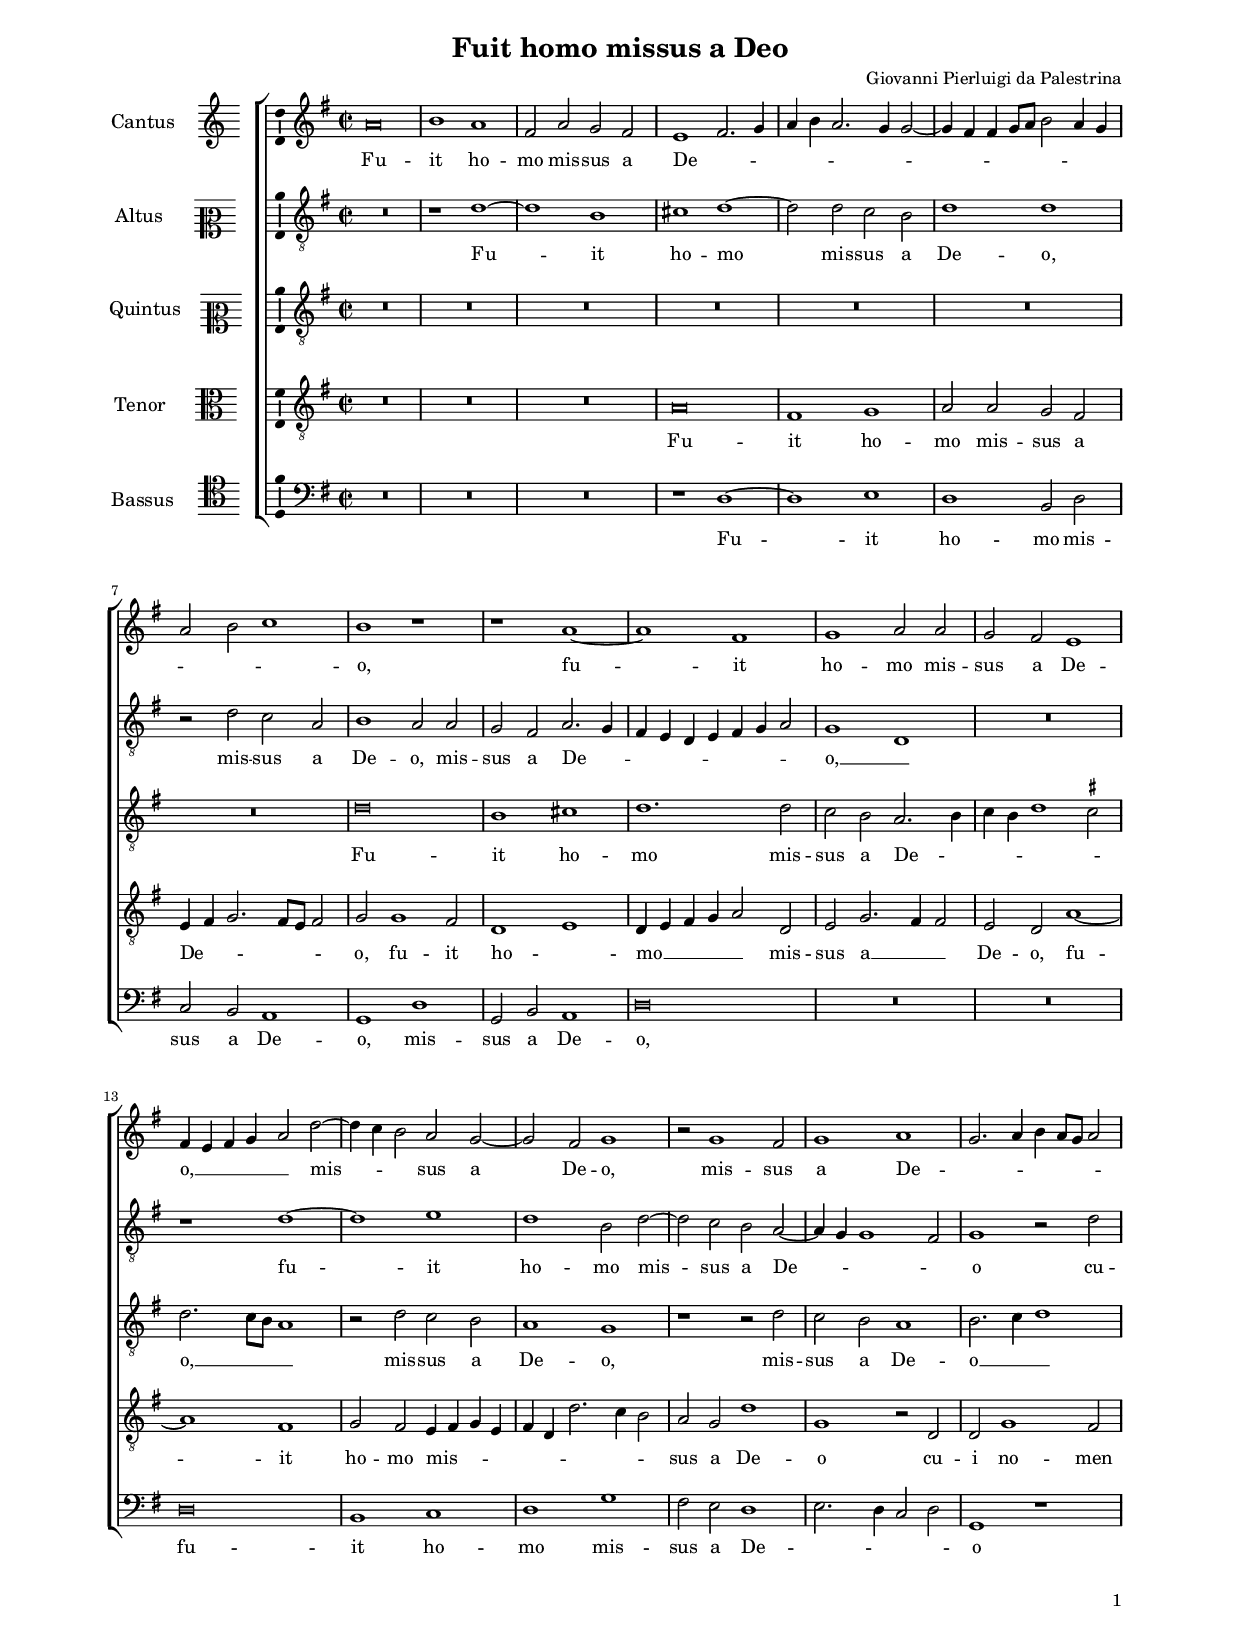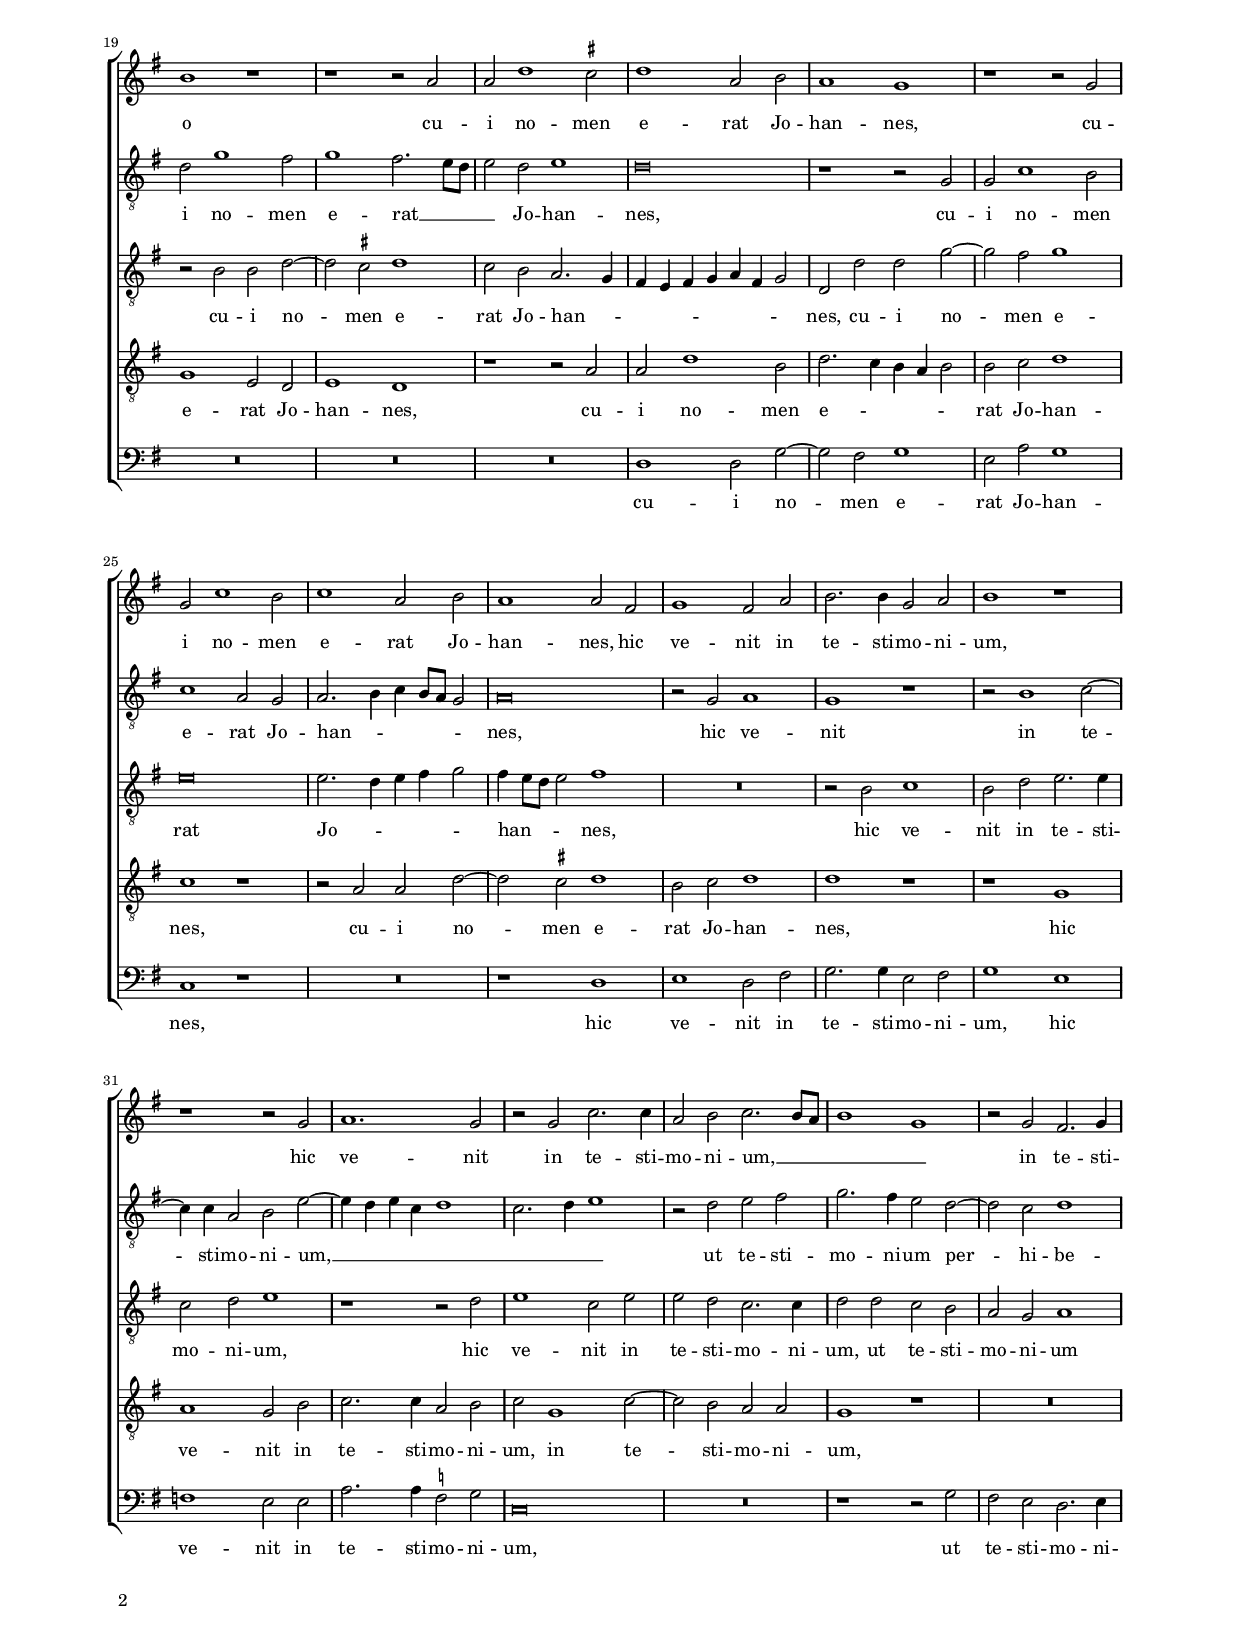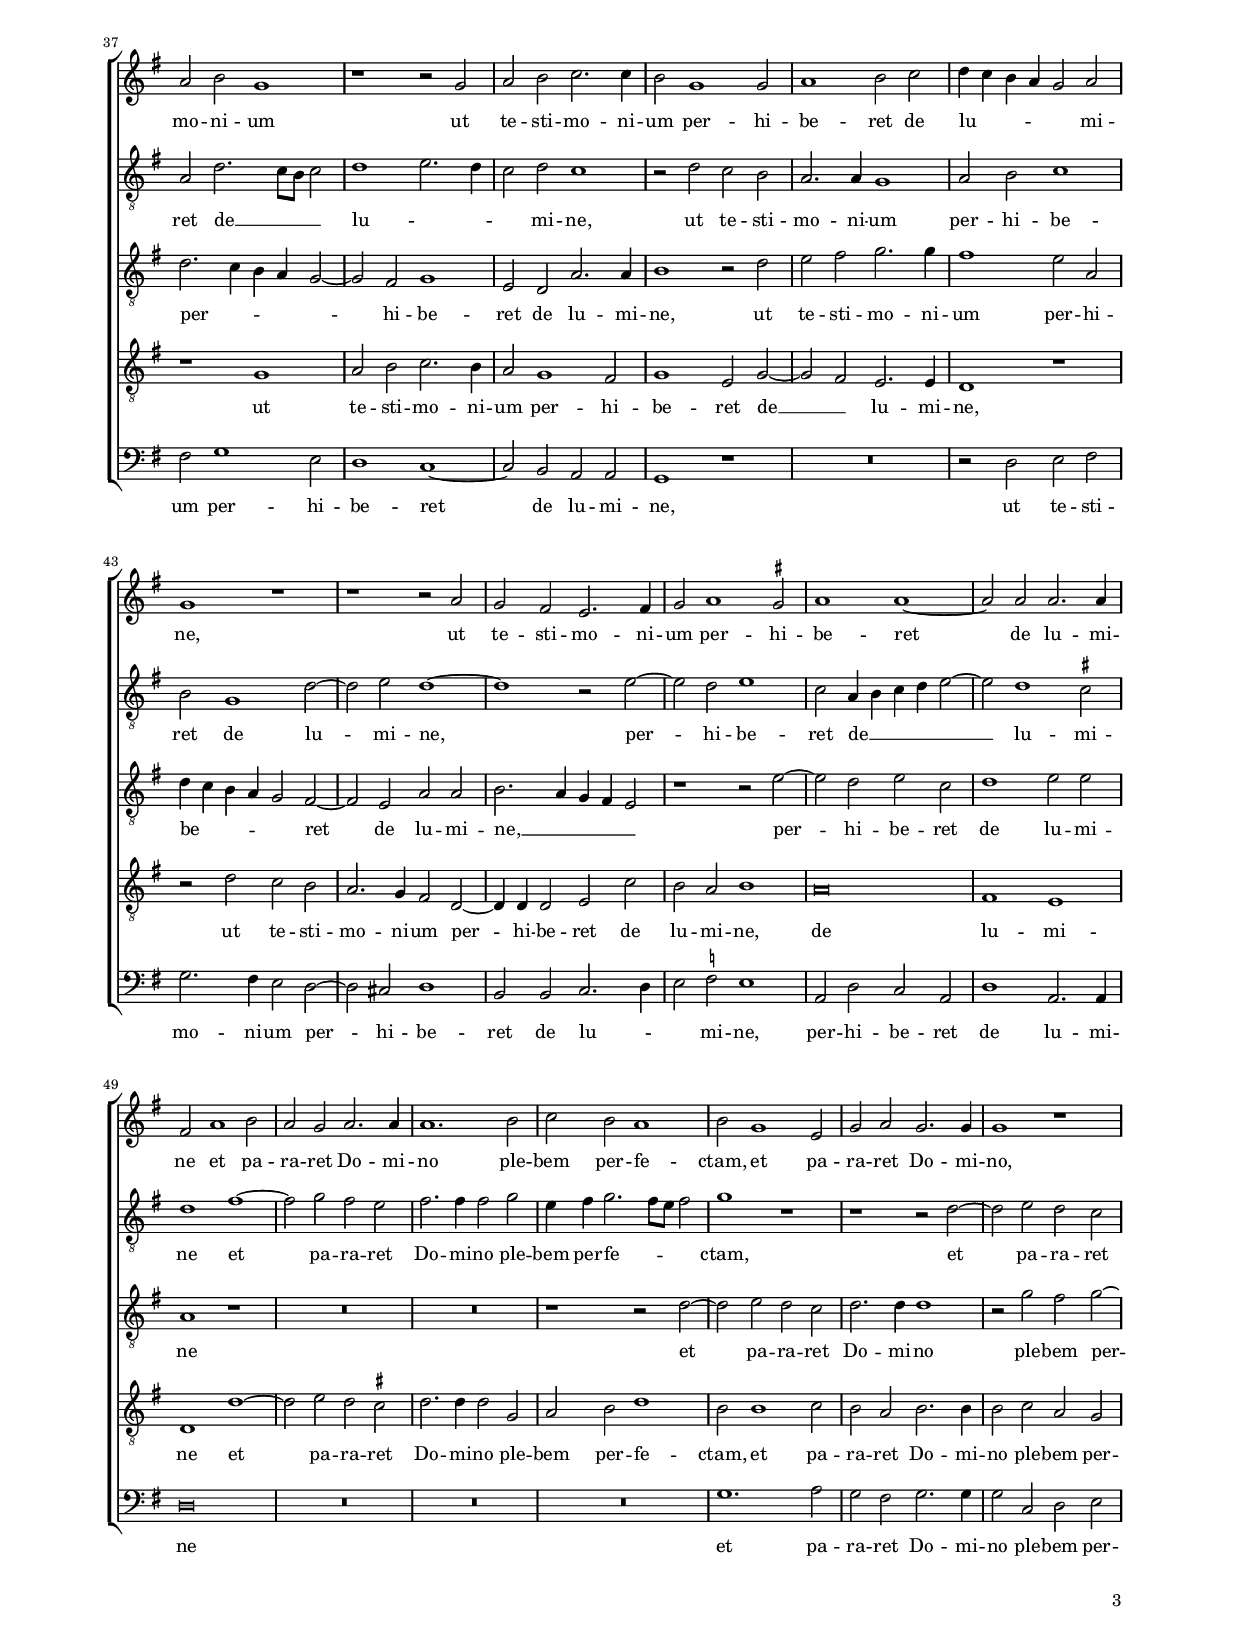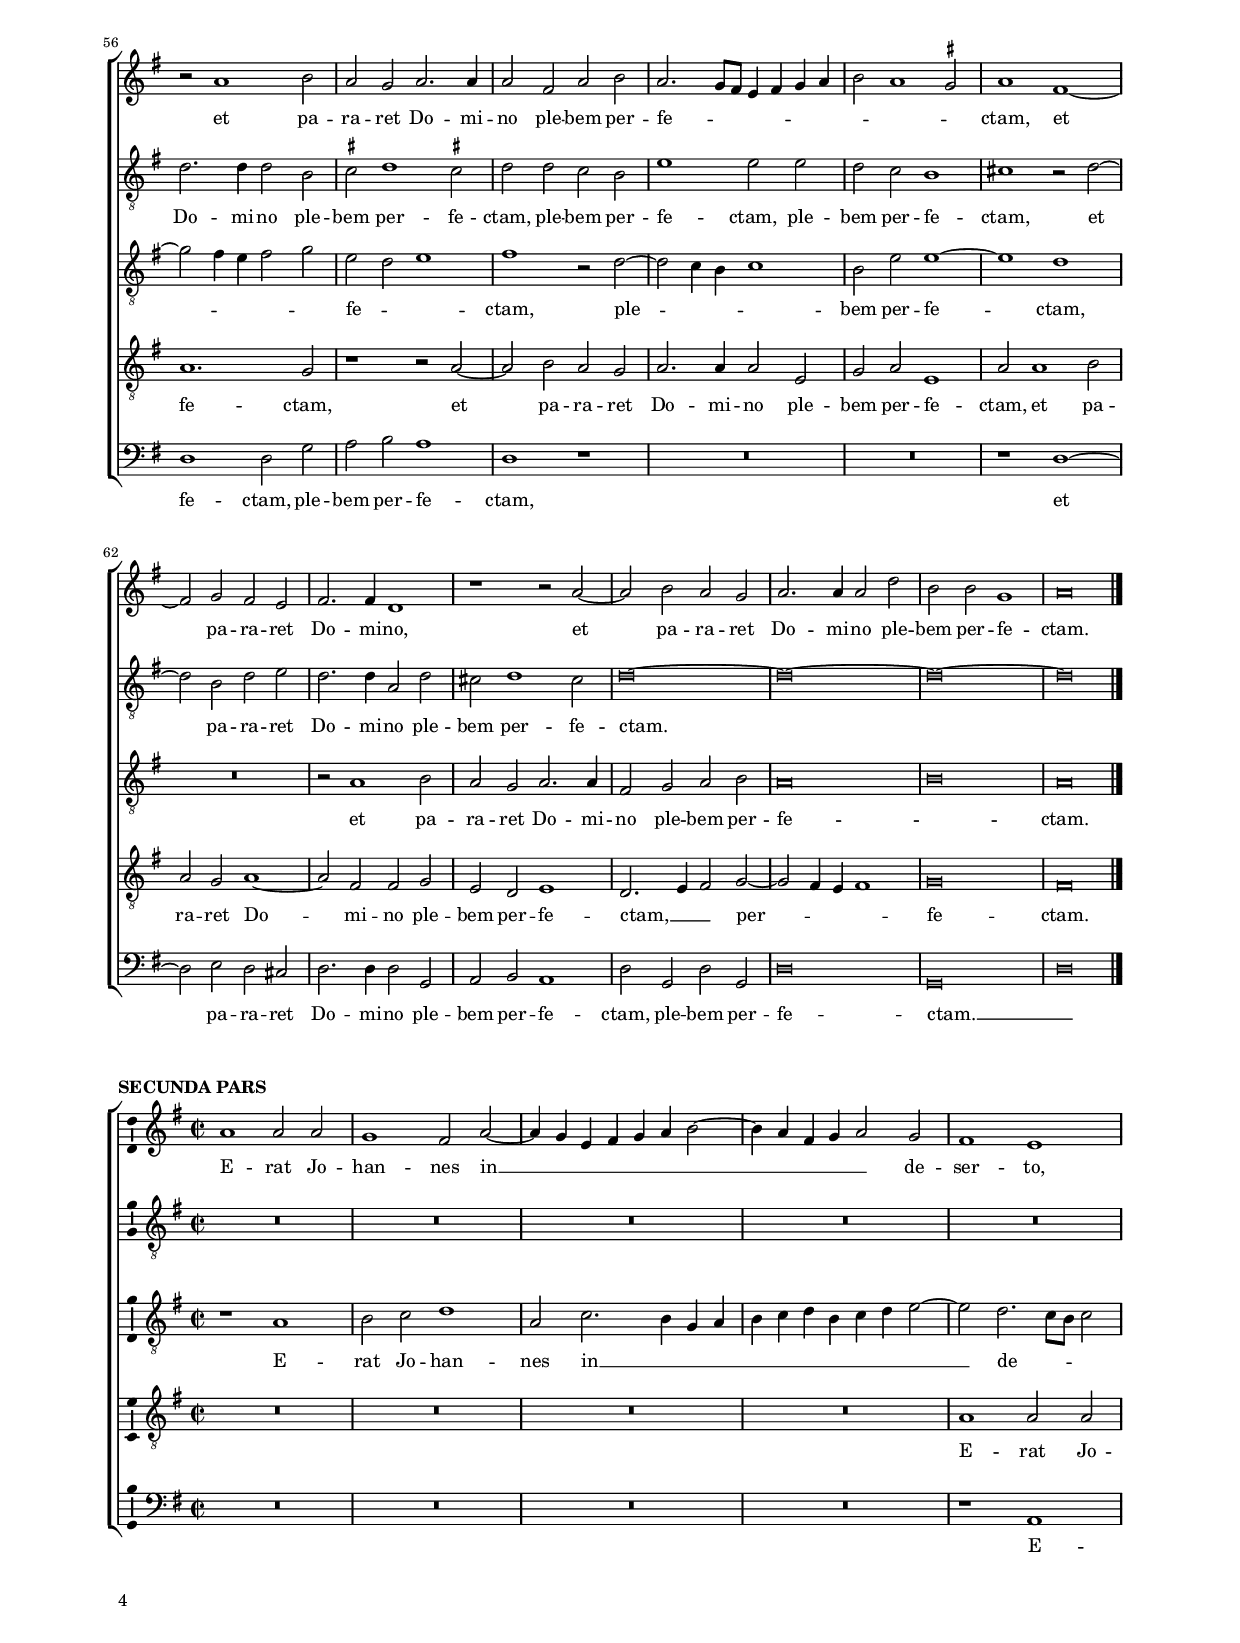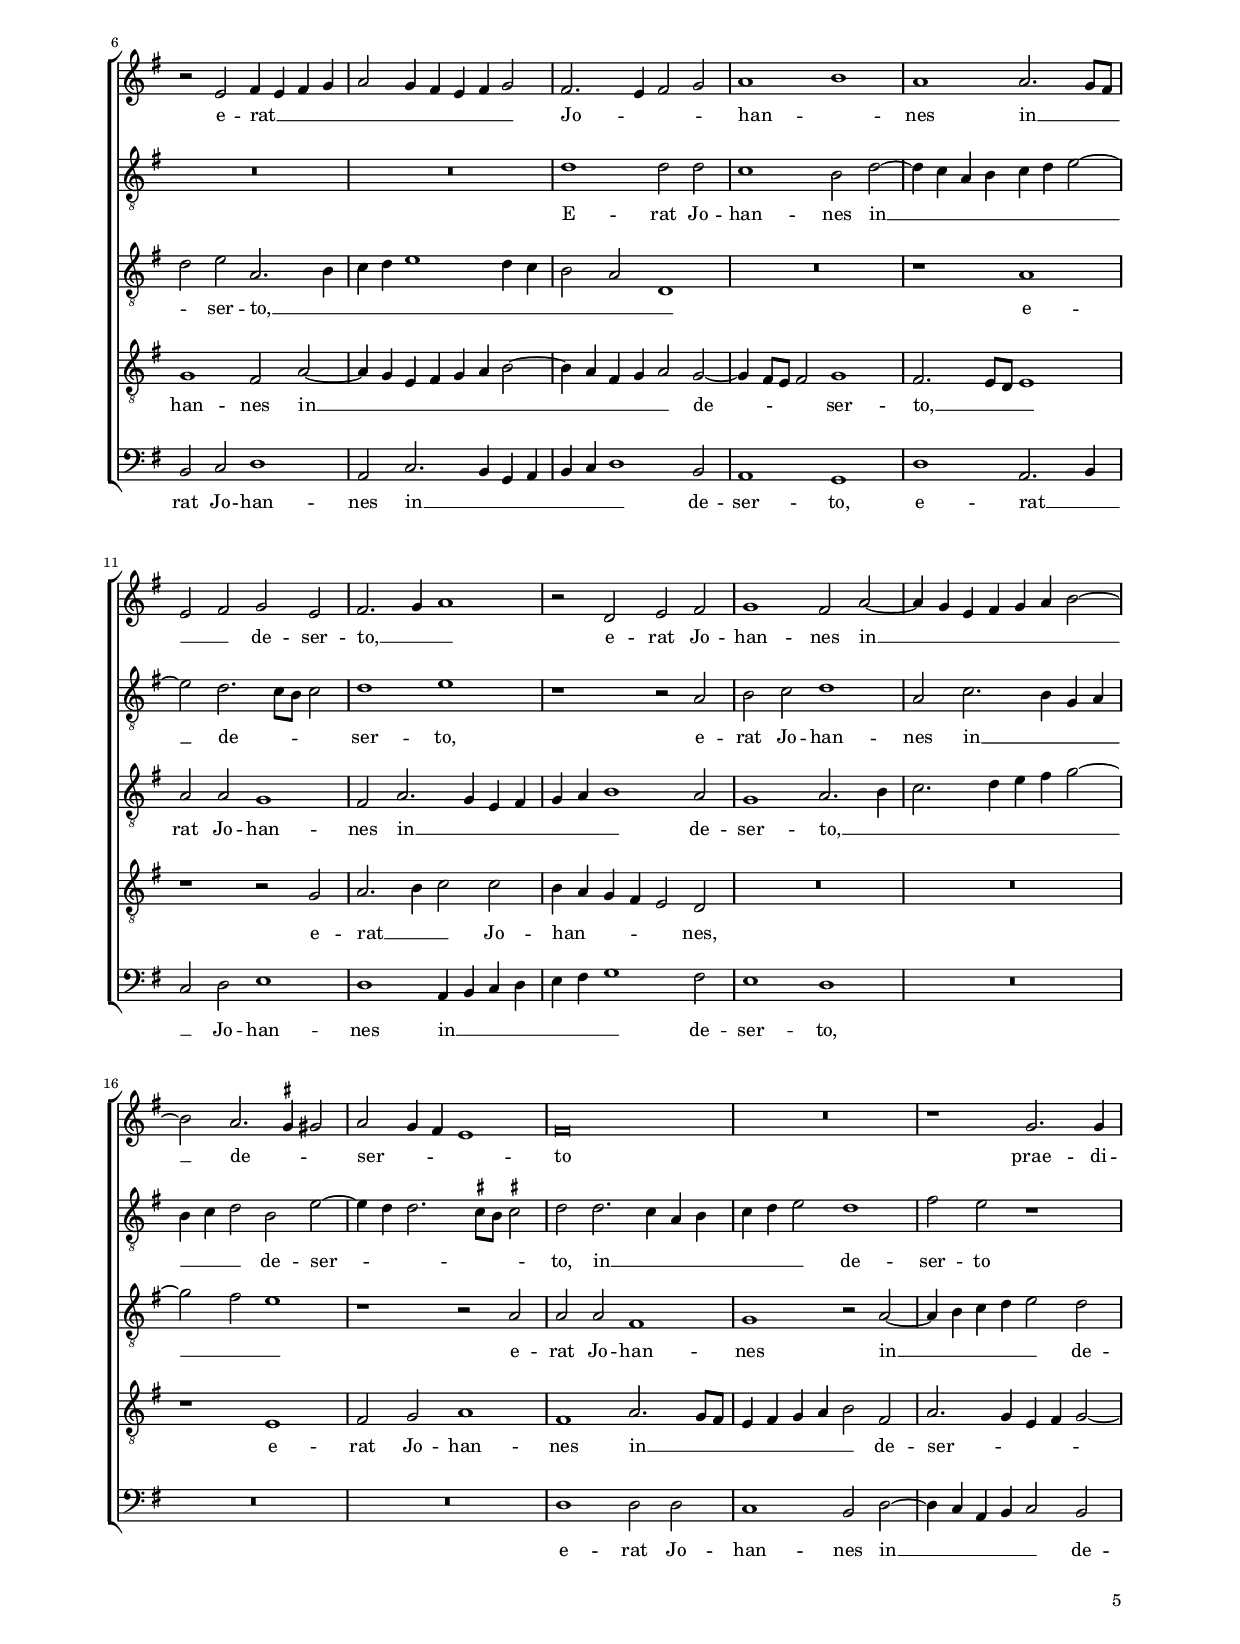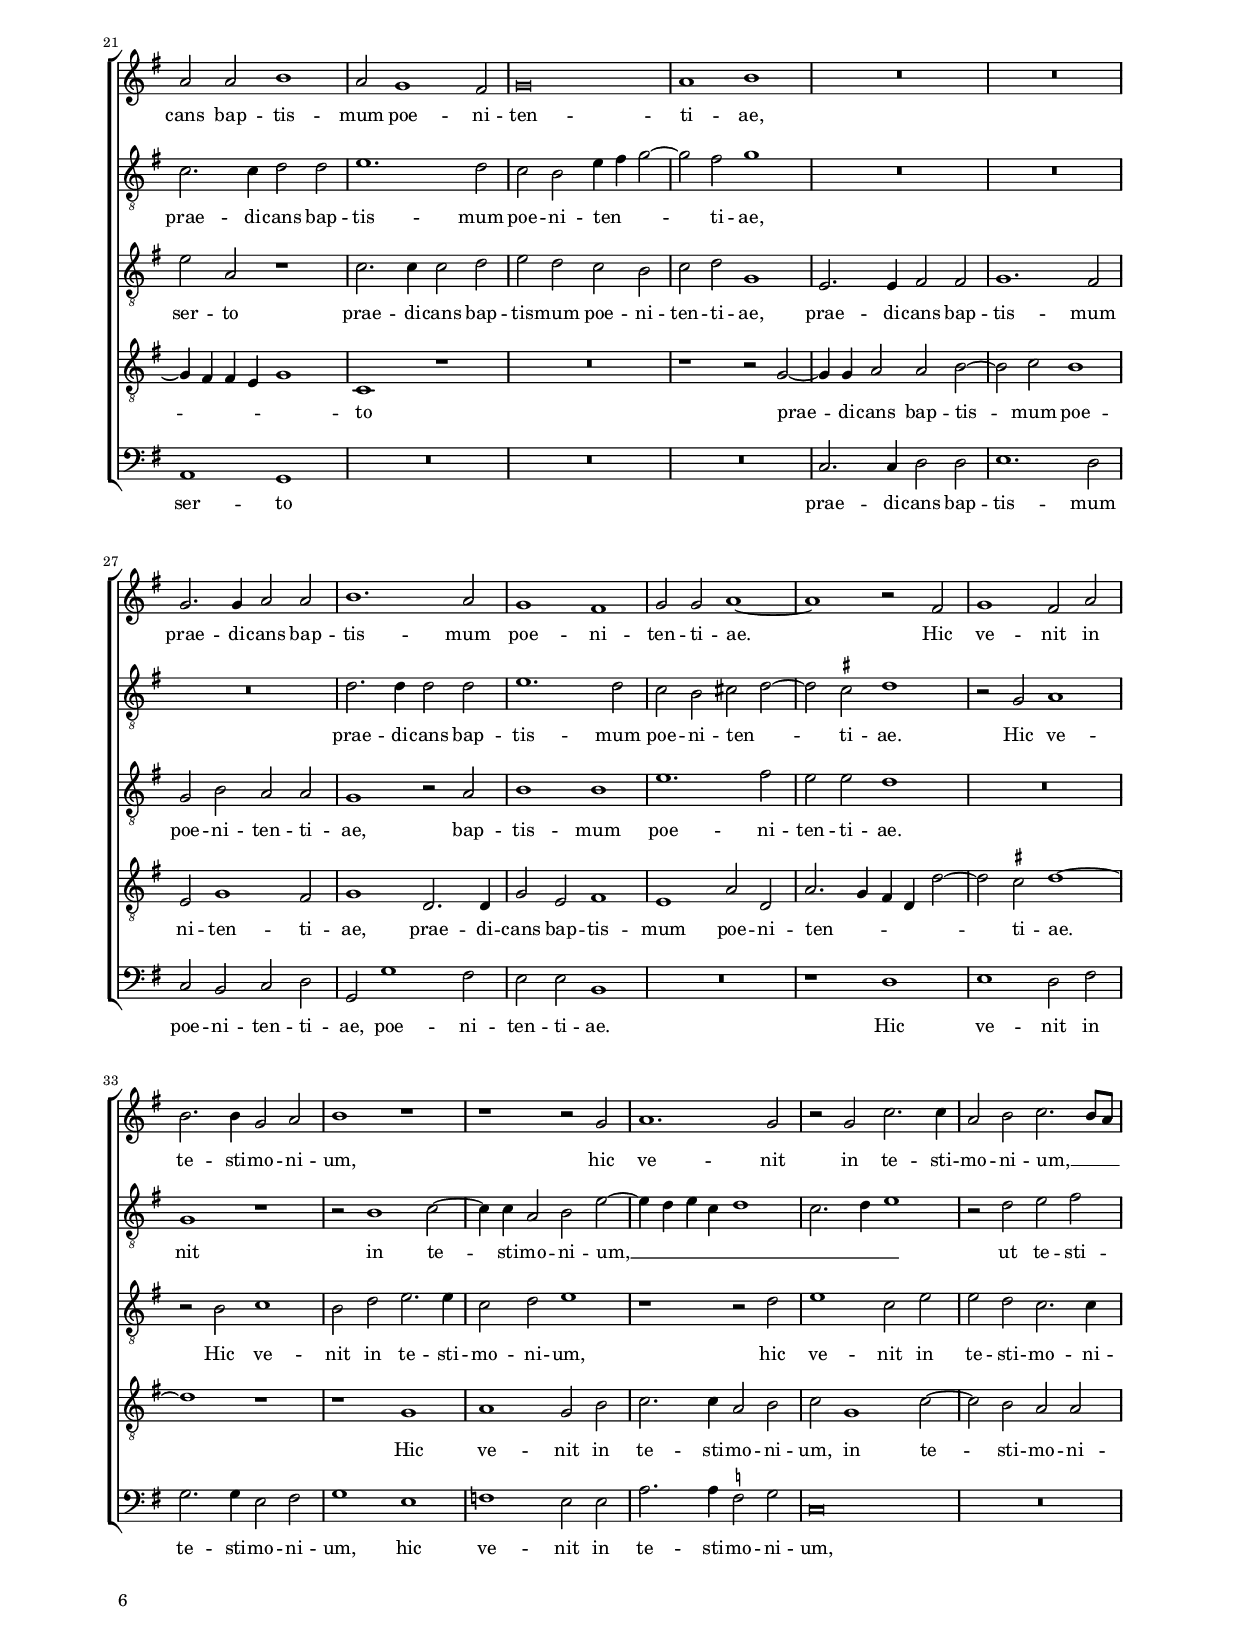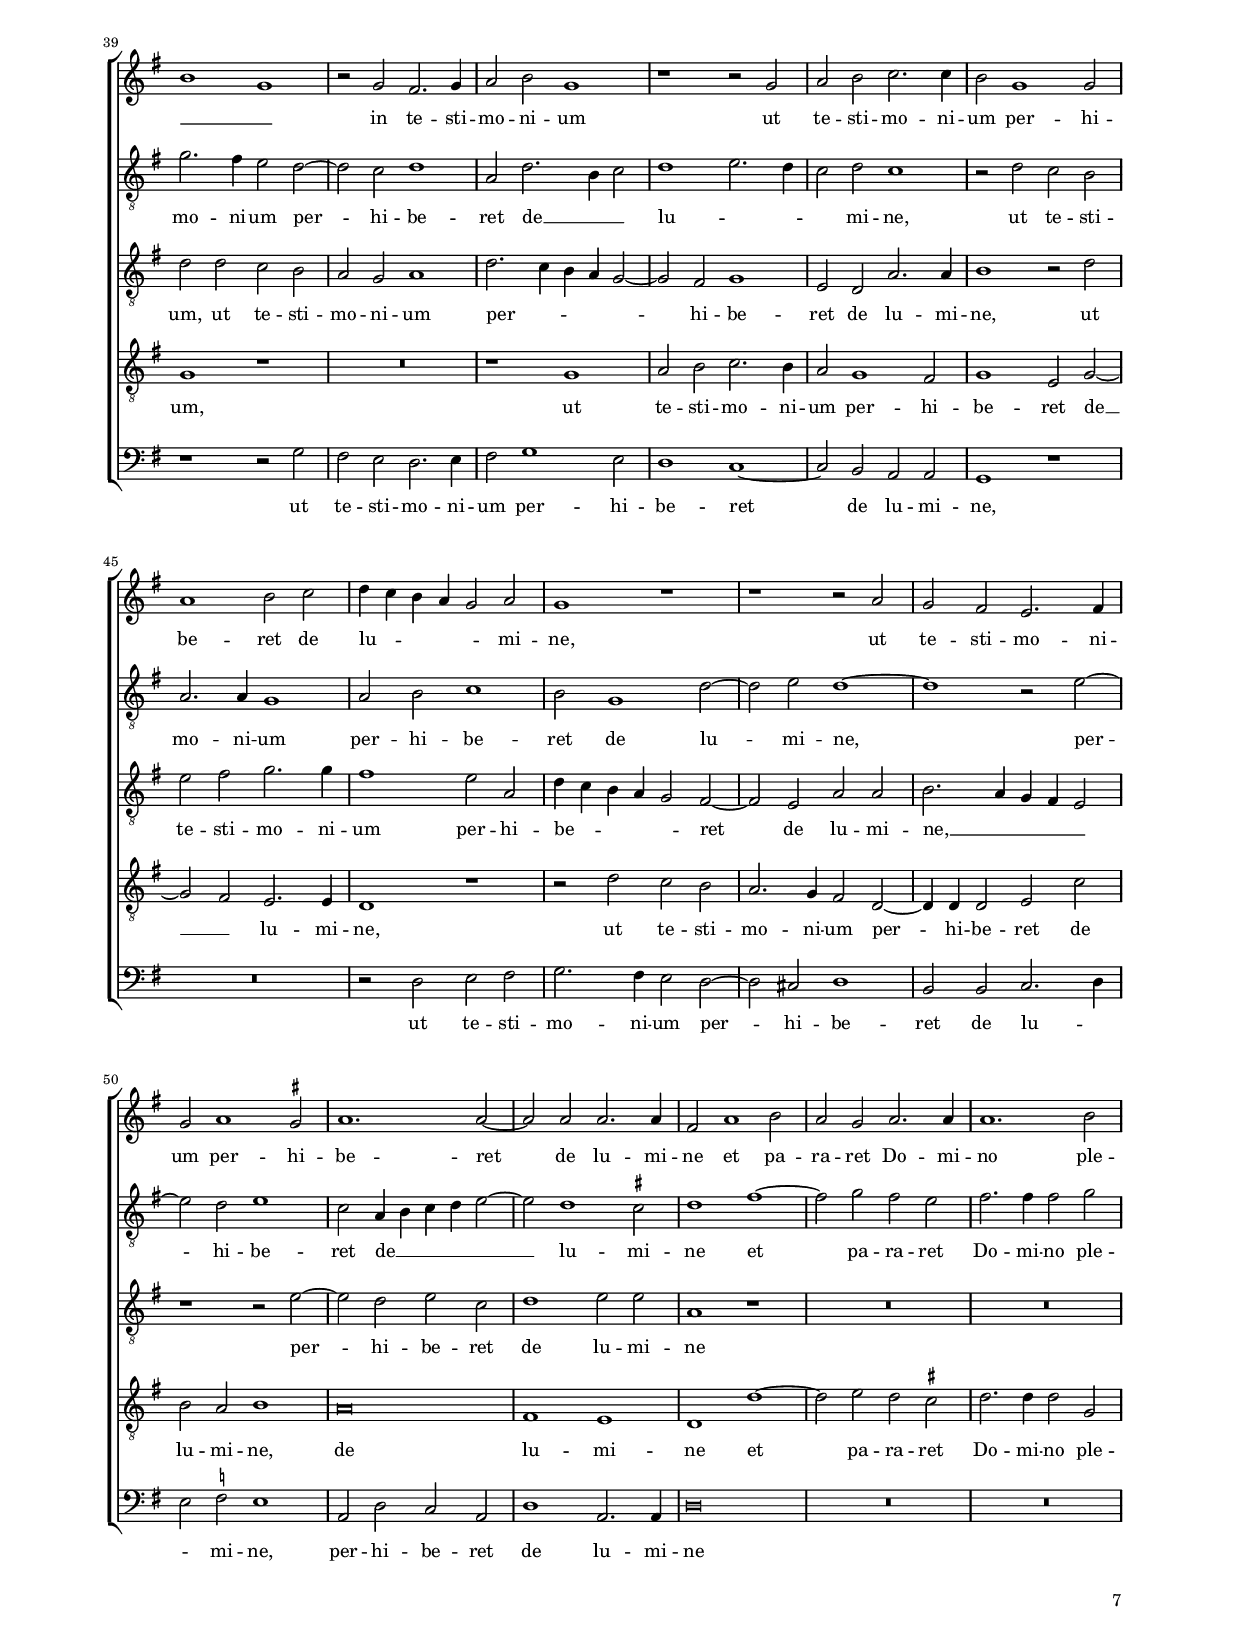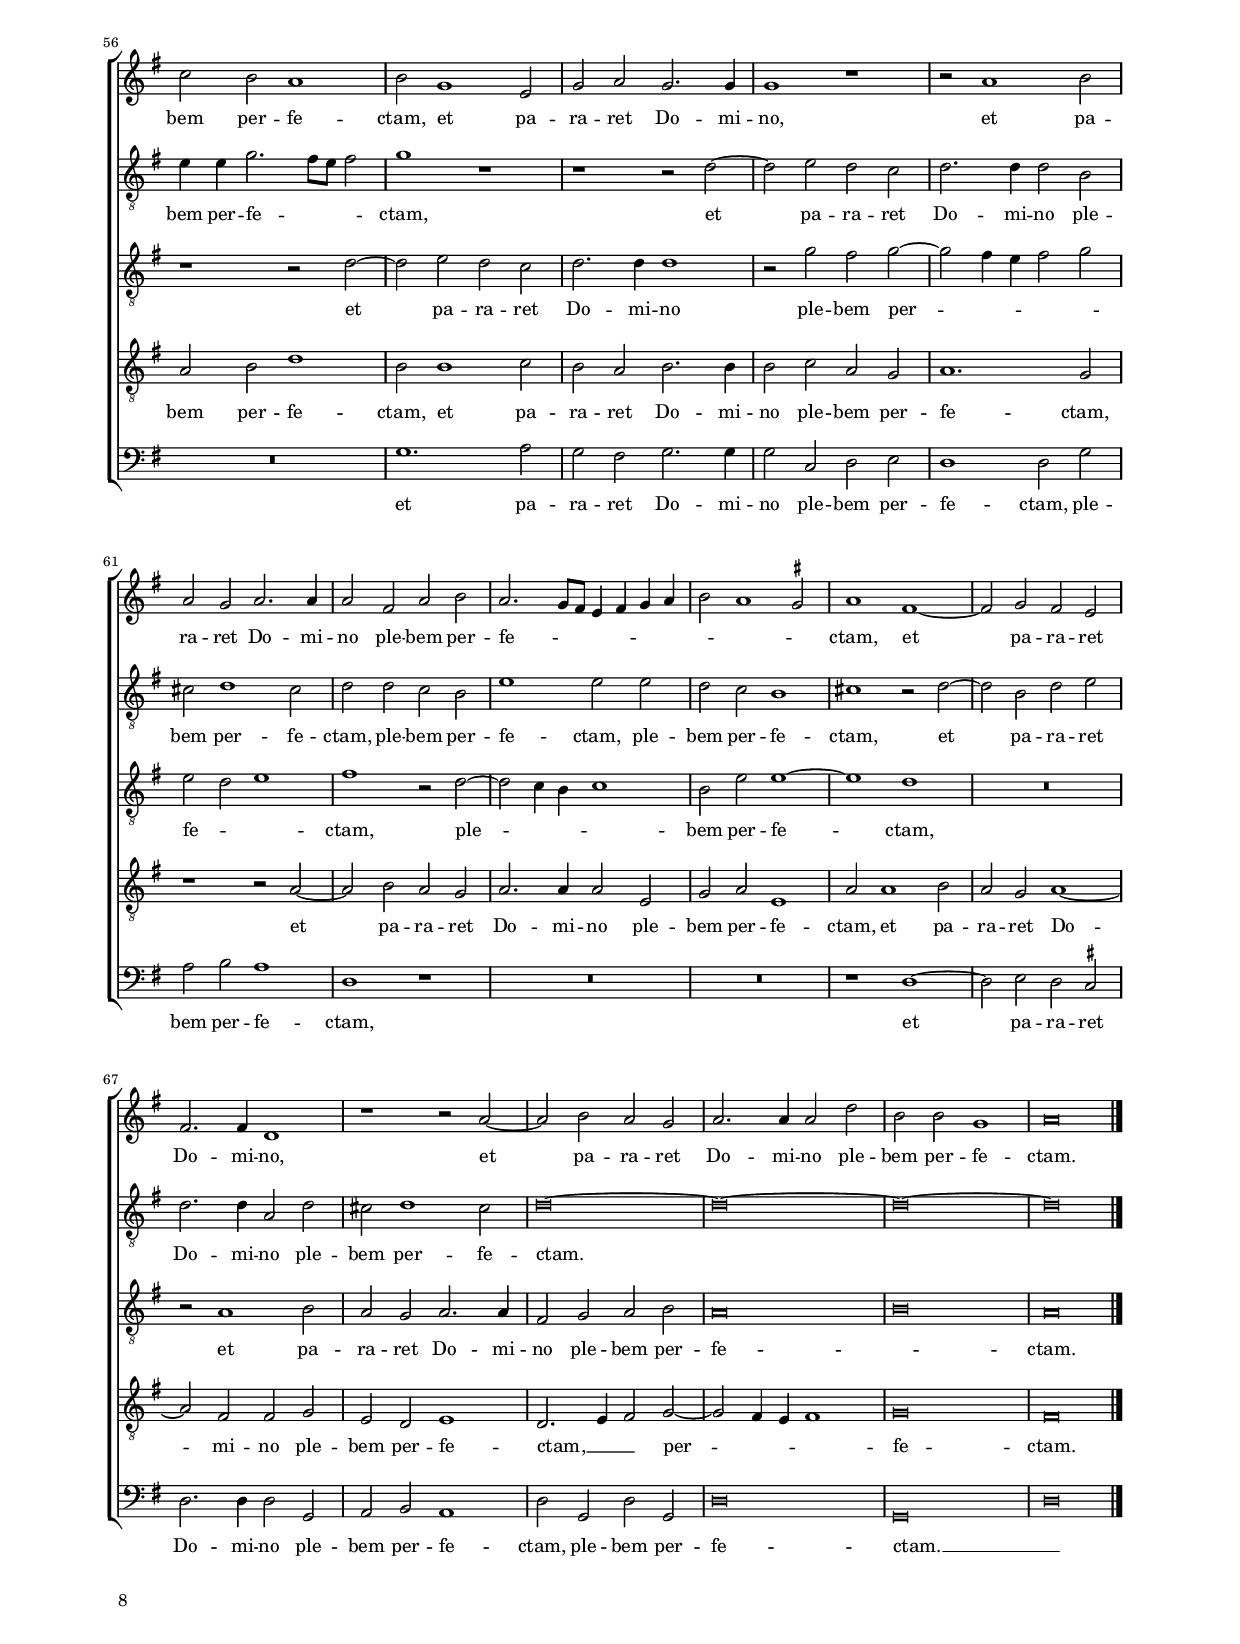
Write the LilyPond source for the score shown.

\header
{
  title="Fuit homo missus a Deo"
  composer="Giovanni Pierluigi da Palestrina"
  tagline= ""
}

\version "2.20.0"
\language deutsch
#(set-global-staff-size 15)
% #(set-default-paper-size "letter")
#(ly:set-option 'point-and-click #f)

	
	ficta = { \once \set suggestAccidentals = ##t }
	
	forget = #(define-music-function (music) (ly:music?) #{
		\accidentalStyle forget
		$music
		\accidentalStyle default
		#})
	
	m = \melisma
	me = \melismaEnd


\paper
	{
	top-margin = 1.8 \cm
	bottom-margin = 1.2 \cm
	left-margin = 2 \cm
	right-margin = 2 \cm
	ragged-bottom = ##f
	ragged-last-bottom = ##t
	print-page-number = ##f
	score-system-spacing = #'((basic-distance . 16) (minimum-distance . 14) (padding . 5) (strechability . 150))
	system-system-spacing = #'((basic-distance . 16) (minimum-distance . 14) (padding . 5) (strechability . 150))
    oddFooterMarkup=\markup   \fill-line { "" \fromproperty #'page:page-number-string }
    evenFooterMarkup=\markup  \fill-line { \fromproperty #'page:page-number-string "" }
    last-bottom-spacing = #'((basic-distance . 12) (minimum-distance . 7) (padding . 4))
	systems-per-page = 3
%       page-count = 6
%	min-systems-per-page = 3
	}

global = {
	\key c \major
	\time 2/2 \set Score.measureLength = #(ly:make-moment 2/1)
        \skip 1*136 \bar "|."
	}
	

incipitcantus = \markup { \score {
	{
	\set Staff.instrumentName = \markup { \fontsize #1 "Cantus" }
	\key c \major
	\clef violin
	s4 \bar ""
	}
	\layout  {
	raggedright = ##t
	indent = 1.8 \cm
	line-width = 2.5 \cm
	\context { \Staff \remove Time_signature_engraver }
	\override Staff.Clef.Y-extent = #'(0 . 0)
	}} \hspace #1 }
      
      
incipitaltus = \markup { \score {
	{
	\set Staff.instrumentName = \markup { \fontsize #1 "Altus" }
	\key c \major
	\clef mezzosoprano
	s4 \bar ""
	}
	\layout  {
	raggedright = ##t
	indent = 1.8 \cm
	line-width = 2.5 \cm
	\context { \Staff \remove Time_signature_engraver }
	\override Staff.Clef.Y-extent = #'(0 . 0)
	}} \hspace #1 }

         
incipitquintus = \markup { \score {
	{
	\set Staff.instrumentName = \markup { \fontsize #1 "Quintus" }
	\key c \major
	\clef mezzosoprano
	s4 \bar ""
	}
	\layout  {
	raggedright = ##t
	indent = 1.8 \cm
	line-width = 2.5 \cm
	\context { \Staff \remove Time_signature_engraver }
	\override Staff.Clef.Y-extent = #'(0 . 0)
	}} \hspace #1 }
      

incipittenor = \markup { \score {
	{
	\set Staff.instrumentName = \markup { \fontsize #1 "Tenor" }
	\key c \major
	\clef alto
	s4 \bar ""
	}
	\layout  {
	raggedright = ##t
	indent = 1.8 \cm
	line-width = 2.5 \cm
	\context { \Staff \remove Time_signature_engraver }
	\override Staff.Clef.Y-extent = #'(0 . 0)
	}} \hspace #1 }
 
      
incipitbassus = \markup { \score {
	{
	\set Staff.instrumentName = \markup { \fontsize #1 "Bassus" }
	\key c \major
	\clef tenor
	s4 \bar ""
	}
	\layout  {
	raggedright = ##t
	indent = 1.8 \cm
	line-width = 2.5 \cm
	\context { \Staff \remove Time_signature_engraver }
	\override Staff.Clef.Y-extent = #'(0 . 0)
	}} \hspace #1 }


cantus =  \relative c''
	{
	d\breve
	e1 d
	h2 d c h
	a1 h2. c4
%5
	d4 e d2. c4 c2~ |
	c4 h h c8 d e2 d4 c
	d2 e f1
	e1 r
	r1d~
%10
	d1 h |
	c1 d2 d
	c2 h a1
	h4 a h c d2 g~
	g4 f e2 d c~
%15
	c2 h c1 |
	r2 c1 h2
	c1 d
	c2. d4 e d8 c d2
	e1 r
%20
	r1 r2 d |
	d2 g1 \ficta fis2
	g1 d2 e
	d1 c
	r1 r2 c
%25
	c2 f1 e2 |
	f1 d2 e
	d1 d2 h
	c1 h2 d
	e2. e4 c2 d
%30
	e1 r |
	r1 r2 c
	d1. c2
	r2 c f2. f4
	d2 e f2. e8 d
%35
	e1 c |
	r2 c h2. c4
	d2 e c1
	r1 r2 c
	d2 e f2. f4
%40
	e2 c1 c2 |
	d1 e2 f
	g4 f e d c2 d
	c1 r
	r1 r2 d
%45
	c2 h a2. h4 |
	c2 d1 \ficta cis2
	d1 d~
	d2 d d2. d4
	h2 d1 e2
%50
	d2 c d2. d4 |
	d1. e2
	f2 e d1
	e2 c1 a2
	c2 d c2. c4
%55
	c1 r |
	r2 d1 e2
	d2 c d2. d4
	d2 h d e
	d2. c8 h a4 h c d
%60
	e2 d1 \ficta cis2 |
	d1 h~
	h2 c h a
	h2. h4 g1
	r1 r2 d'~
%65
	d2 e d c |
	d2. d4 d2 g
	e2 e c1
	d\breve |
	}


altus =  \relative c'
        {
	R\breve
	r1 g'~
	g1 e
	fis1 g~
%5
	g2 g f e |
	g1 g
	r2 g f d
	e1 d2 d
	c2 h d2. c4
%10
	h4 a g a h c d2 |
	c1 g
	R\breve
	r1 g'~
	g1 a
%15
	g1 e2 g~ |
	g2 f e d~
	d4 c c1 h2
	c1 r2 g'
	g2 c1 h2
%20
	c1 h2. a8 g |
	a2 g a1
	g\breve
	r1 r2 c,
	c2 f1 e2
%25
	f1 d2 c |
	d2. e4 f e8 d c2
	d\breve
	r2 c d1
	c1 r
%30
	r2 e1 f2~ |
	f4 f d2 e a~
	a4 g a f g1
	f2. g4 a1
	r2 g a h
%35
	c2. h4 a2 g~ |
	g2 f g1
	d2 g2. f8 e f2
	g1 a2. g4
	f2 g f1
%40
	r2 g f e |
	d2. d4 c1
	d2 e f1
	e2 c1 g'2~
	g2 a g1~
%45
	g1 r2 a~ |
	a2 g a1
	f2 d4 e f g a2~
	a2 g1 \ficta fis2
	g1 h~
%50
	h2 c h a |
	h2. h4 h2 c
	a4 h c2. h8 a h2
	c1 r
	r1 r2 g~
%55
	g2 a g f |
	g2. g4 g2 e
	\ficta fis2 g1 \ficta fis!2
	g2 g f e
	a1 a2 a
%60
	g2 f e1 |
	fis1 r2 g~
	g2 e g a
	g2. g4 d2 g
	fis2 g1 fis2
%65
	g\breve~
	g\breve~
	g\breve~
	g\breve |
	}


quintus =  \relative c'
	{
	R\breve
	R\breve
	R\breve
	R\breve
%5
	R\breve |
	R\breve
	R\breve
	g'\breve
	e1 fis
%10
	g1. g2 |
	f2 e d2. e4
	f4 e g1 \ficta fis2
	g2. f8 e d1
	r2 g f e
%15
	d1 c |
	r1 r2 g'
	f2 e d1
	e2. f4 g1
	r2 e e g~
%20
	g2 \ficta fis g1 |
	f2 e d2. c4
	h4 a h c d h c2
	g2 g' g c~
	c2 h c1
%25
	a\breve |
	a2. g4 a h c2
	h4 a8 g a2 h1
	R\breve
	r2 e, f1
%30
	e2 g a2. a4 |
	f2 g a1
	r1 r2 g
	a1 f2 a
	a2 g f2. f4
%35
	g2 g f e |
	d2 c d1
	g2. f4 e d c2~
	c2 h c1
	a2 g d'2. d4
%40
	e1 r2 g |
	a2 h c2. c4
	h1 a2 d,
	g4 f e d c2 h~
	h2 a d d
%45
	e2. d4 c h a2 |
	r1 r2 a'~
	a2 g a f
	g1 a2 a
	d,1 r
%50
	R\breve |
	R\breve
	r1 r2 g~
	g2 a g f
	g2. g4 g1
%55
	r2 c h c~ |
	c2 h4 a h2 c
	a2 g a1
	h1 r2 g~
	g2 f4 e f1
%60
	e2 a a1~ |
	a1 g
	R\breve
	r2 d1 e2
	d2 c d2. d4
%65
	h2 c d e |
	d\breve
	e\breve
	d\breve |
	}


tenor  =  \relative c'
	{
	R\breve
	R\breve
	R\breve
	d\breve
%5
	h1 c |
	d2 d c h
	a4 h c2. h8 a h2
	c2 c1 h2
	g1 a
%10
	g4 a h c d2 g, |
	a2 c2. h4 h2
	a2 g d'1~
	d1 h
	c2 h a4 h c a
%15
	h4 g g'2. f4 e2 |
	d2 c g'1
	c,1 r2 g
	g2 c1 h2
	c1 a2 g
%20
	a1 g |
	r1 r2 d'
	d2 g1 e2
	g2. f4 e d e2
	e2 f g1
%25
	f1 r |
	r2 d d g~
	g2 \ficta fis g1
	e2 f g1
	g1 r
%30
	r1 c, |
	d1 c2 e
	f2. f4 d2 e
	f2 c1 f2~
	f2 e d d
%35
	c1 r |
	R\breve
	r1 c
	d2 e f2. e4
	d2 c1 h2
%40
	c1 a2 c~ |
	c2  h a2. a4
	g1 r
	r2 g' f e
	d2. c4 h2 g~
%45
	g4 g g2 a f' |
	e2 d e1
	d\breve
	h1 a
	g1 g'~
%50
	g2 a g \ficta fis |
	g2. g4 g2 c,
	d2 e g1
	e2 e1 f2
	e2 d e2. e4
%55
	e2 f d c |
	d1. c2
	r1 r2 d~
	d2 e d c
	d2. d4 d2 a
%60
	c2 d a1 |
	d2 d1 e2
	d2 c d1~
	d2 h h c
	a2 g a1
%65
	g2. a4 h2 c~ |
	c2 h4 a h1
	c\breve
	h\breve |
	}


bassus  =  \relative c
	{
	R\breve
	R\breve
	R\breve
	r1 g'~
%5
	g1 a |
	g1 e2 g
	f2 e d1
	c1 g'
	c,2 e d1
%10
	g\breve |
	R\breve
	R\breve
	g\breve
	e1 f
%15
	g1 c |
	h2 a g1
	a2. g4 f2 g
	c,1 r
	R\breve
%20
	R\breve |
	R\breve
	g'1 g2 c~
	c2 h c1
	a2 d c1
%25
	f,1 r |
	R\breve
	r1 g
	a1 g2 h
	c2. c4 a2 h
%30
	c1 a |
	b1 a2 a
	d2. d4 \ficta b2 c
	f,\breve
	R\breve
%35
	r1 r2 c' |
	h2 a g2. a4
	h2 c1 a2
	g1 f~
	f2 e d d
%40
	c1 r |
	R\breve
	r2 g' a h
	c2. h4 a2 g~
	g2 fis g1
%45
	e2 e f2. g4 |
	a2 \ficta b a1
	d,2 g f d
	g1 d2. d4
	g\breve
%50
	R\breve |
	R\breve
	R\breve
	c1. d2
	c2 h c2. c4
%55
	c2 f, g a |
	g1 g2 c
	d2 e d1
	g,1 r
	R\breve
%60
	R\breve |
	r1 g~
	g2 a g fis
	g2. g4 g2 c,
	d2 e d1
%65
	g2 c, g' c, |
	g'\breve
	c,\breve
	g'\breve |
	}


lyricscantus = \lyricmode {
	Fu -- it ho -- mo mis -- sus a De -- _ _ _ _ _ _ _ _ _ _ _ _ _ _ _ _ _ o,
        fu -- it ho -- mo mis -- sus a De -- o, __ _ _ _ _
        mis -- _ _ sus a De -- o,
        mis -- sus a De -- _ _ _ _ _ _ o
        cu -- i no -- men e -- rat Jo -- han -- nes,
        cu -- i no -- men e -- rat Jo -- han -- nes,
        hic ve -- nit in te -- sti -- mo -- ni -- um,
        hic ve -- nit in te -- sti -- mo -- ni -- um, __ _ _ _ _
        in te -- sti -- mo -- ni -- um
        ut te -- sti -- mo -- ni -- um per -- hi -- be -- ret de lu -- _ _ _ _ mi -- ne,
        ut te -- sti -- mo -- ni -- um per -- hi -- be -- ret de lu -- mi -- ne
        et pa -- ra -- ret Do -- mi -- no ple -- bem per -- fe -- ctam,
        et pa -- ra -- ret Do -- mi -- no,
        et pa -- ra -- ret Do -- mi -- no ple -- bem per -- fe -- _ _ _ _ _ _ _ _ _ ctam,
        et pa -- ra -- ret Do -- mi -- no,
        et pa -- ra -- ret Do -- mi -- no ple -- bem per -- fe -- ctam.
	}


lyricsaltus = \lyricmode {
	Fu -- it ho -- mo mis -- sus a De -- o,
        mis -- sus a De -- o,
        mis -- sus a De -- _ _ _ _ _ _ _ _ o, __ _
        fu -- it ho -- mo mis -- sus a De -- _ _ _ o
        cu -- i no -- men e -- rat __ _ _ _ Jo -- han -- nes,
        cu -- i no -- men e -- rat Jo -- han -- _ _ _ _ _ nes,
        hic ve -- nit in te -- sti -- mo -- ni -- um, __ _ _ _ _ _ _ _
        ut te -- sti -- mo -- ni -- um per -- hi -- be -- ret de __ _ _ _ lu -- _ _ _ mi -- ne,
        ut te -- sti -- mo -- ni -- um per -- hi -- be -- ret de lu -- mi -- ne,
        per -- hi -- be -- ret de __ _ _ _ _ lu -- mi -- ne
        et pa -- ra -- ret Do -- mi -- no ple -- bem per -- fe -- _ _ _ ctam,
        et pa -- ra -- ret Do -- mi -- no ple -- bem per -- fe -- ctam,
        ple -- bem per -- fe -- ctam,
        ple -- bem per -- fe -- ctam,
        et pa -- ra -- ret Do -- mi -- no ple -- bem per -- fe -- ctam.
	}


lyricsquintus = \lyricmode {
	Fu -- it ho -- mo mis -- sus a De -- _ _ _ _ _ o, __ _ _ _
        mis -- sus a De -- o,
        mis -- sus a De -- o __ _ _
        cu -- i no -- men e -- rat Jo -- han -- _ _ _ _ _ _ _ _ nes,
        cu -- i no -- men e -- rat Jo -- _ _ _ _ han -- _ _ _ nes,
        hic ve -- nit in te -- sti -- mo -- ni -- um,
        hic ve -- nit in te -- sti -- mo -- ni -- um,
        ut te -- sti -- mo -- ni -- um per -- _ _ _ _ hi -- be -- ret de lu -- mi -- ne,
        ut te -- sti -- mo -- ni -- um per -- hi -- be -- _ _ _ _ ret de lu -- mi -- ne, __ _ _ _ _
        per -- hi -- be -- ret de lu -- mi -- ne
        et pa -- ra -- ret Do -- mi -- no ple -- bem per -- _ _ _ _ fe -- _ _ ctam,
        ple -- _ _ _ bem per -- fe -- ctam,
        et pa -- ra -- ret Do -- mi -- no ple -- bem per -- fe -- _ ctam.
	}


lyricstenor = \lyricmode {
	Fu -- it ho -- mo mis -- sus a De -- _ _ _ _ _ o,
        fu -- it ho -- _ mo __ _ _ _ _ mis -- sus a __ _ _ De -- o,
        fu -- it ho -- mo mis -- _ _ _ _ _ _ _ _ sus a De -- o
        cu -- i no -- men e -- rat Jo -- han -- nes,
        cu -- i no -- men e -- _ _ _ _ rat Jo -- han -- nes,
        cu -- i no -- men e -- rat Jo -- han -- nes,
        hic ve -- nit in te -- sti -- mo -- ni -- um,
        in te -- sti -- mo -- ni -- um,
        ut te -- sti -- mo -- ni -- um per -- hi -- be -- ret de __ _ lu -- mi -- ne,
        ut te -- sti -- mo -- ni -- um per -- hi -- be -- ret de lu -- mi -- ne,
        de lu -- mi -- ne
        et pa -- ra -- ret Do -- mi -- no ple -- bem per -- fe -- ctam,
        et pa -- ra -- ret Do -- mi -- no ple -- bem per -- fe -- ctam,
        et pa -- ra -- ret Do -- mi -- no ple -- bem per -- fe -- ctam,
        et pa -- ra -- ret Do -- mi -- no ple -- bem per -- fe -- ctam, __ _ _
        per -- _ _ _ fe -- ctam.
	}


lyricsbassus = \lyricmode {
	Fu -- it ho -- mo mis -- sus a De -- o,
        mis -- sus a De -- o,
        fu -- it ho -- mo mis -- sus a De -- _ _ _ _ o
        cu -- i no -- men e -- rat Jo -- han -- nes,
        hic ve -- nit in te -- sti -- mo -- ni -- um,
        hic ve -- nit in te -- sti -- mo -- ni -- um,
        ut te -- sti -- mo -- ni -- um per -- hi -- be -- ret de lu -- mi -- ne,
        ut te -- sti -- mo -- ni -- um per -- hi -- be -- ret de lu -- _ _ mi -- ne,
        per -- hi -- be -- ret de lu -- mi -- ne
        et pa -- ra -- ret Do -- mi -- no ple -- bem per -- fe -- ctam,
        ple -- bem per -- fe -- ctam,
        et pa -- ra -- ret Do -- mi -- no ple -- bem per -- fe -- ctam,
        ple -- bem per -- fe -- ctam. __ _
	}


\score
{  
	\transpose c g, {
	\new ChoirStaff \with { \override StaffGrouper.staff-staff-spacing.basic-distance = #12 }
	<<

	\new Staff << \global
	\new Voice="v1" {
		\set Staff.instrumentName=\incipitcantus
		\set Staff.midiInstrument = "reed organ"
		\clef violin
		\cantus }
	\new Lyrics \lyricsto "v1" {\lyricscantus }
	>>


	\new Staff << \global
	\new Voice="v2" {
		\set Staff.instrumentName=\incipitaltus
		\set Staff.midiInstrument = "reed organ"
                \clef "G_8"
		\altus}
	\new Lyrics \lyricsto "v2" {\lyricsaltus }
	>>
        

	\new Staff << \global
	\new Voice="v5" {
		\set Staff.instrumentName=\incipitquintus
		\set Staff.midiInstrument = "reed organ"
                \clef "G_8"
		\quintus}
	\new Lyrics \lyricsto "v5" {\lyricsquintus }
	>>


	\new Staff << \global
	\new Voice="v3" {
		\set Staff.instrumentName=\incipittenor
		\set Staff.midiInstrument = "reed organ"
		\clef "G_8"
		\tenor }
	\new Lyrics \lyricsto "v3" {\lyricstenor }
	>>


	\new Staff << \global
	\new Voice="v4" {
		\set Staff.instrumentName=\incipitbassus
		\set Staff.midiInstrument = "reed organ"
		\clef bass
		\bassus }
	\new Lyrics \lyricsto "v4" {\lyricsbassus}
	>>

	>>
	} % transpose

	\layout
	{
	indent = 2.5 \cm
	\context { \Staff \override TimeSignature.break-visibility = #end-of-line-invisible }
	\context { \Lyrics \override VerticalAxisGroup.nonstaff-relatedstaff-spacing.padding = #1.4 }
    \context { \Staff \consists "Ambitus_engraver" }
	\context { \Score \override BarNumber.padding = #2 }
	\context { \Voice \override NoteHead.style = #'baroque }
	}


\midi
	{
    	\tempo 2 = 90
	}

}

%%%%%%%%%%%%%%%%%%%%  SECUNDA PARS %%%%%%%%%%%%%%%%%%%%


global = {
	\key c \major
	\time 2/2 \set Score.measureLength = #(ly:make-moment 2/1)
        \skip 1*144 \bar "|."
	}


cantus =  \relative c''
	{
        d1 d2 d
	c1 h2 d~
	d4 c a h c d e2~
	e4 d h c d2 c
%5
	h1 a |
	r2 a h4 a h c
	d2 c4 h a h c2
	h2. a4 h2 c
	d1 e
%10
	d1 d2. c8 h |
	a2 h c a
	h2. c4 d1
	r2 g, a h
	c1 h2 d~
%15
	d4 c a h c d e2~ |
	e2 d2. \ficta cis4 cis!2
	d2 c4 h a1
	h\breve
	R\breve
%20
	r1 c2. c4 |
	d2 d e1
	d2 c1 h2
	c\breve
	d1 e
%25
	R\breve |
	R\breve
	c2. c4 d2 d
	e1. d2
	c1 h
%30
	c2 c d1~ |
	d1 r2 h
	c1 h2 d
	e2. e4 c2 d
	e1 r
%35
	r1 r2 c |
	d1. c2
	r2 c f2. f4
	d2 e f2. e8 d
	e1 c
%40
	r2 c h2. c4 |
	d2 e c1
	r1 r2 c
	d2 e f2. f4
	e2 c1 c2
%45
	d1 e2 f |
	g4 f e d c2 d
	c1 r
	r1 r2 d
	c2 h a2. h4
%50
	c2 d1 \ficta cis2 |
	d1. d2~
	d2 d d2. d4
	h2 d1 e2
	d2 c d2. d4
%55
	d1. e2 |
	f2 e d1
	e2 c1 a2
	c2 d c2. c4
	c1 r
%60
	r2 d1 e2 |
	d2 c d2. d4
	d2 h d e
	d2. c8 h a4 h c d
	e2 d1 \ficta cis2
%65
	d1 h~ |
	h2 c h a
	h2. h4 g1
	r1 r2 d'~
	d2 e d c
%70
	d2. d4 d2 g |
	e2 e c1
	d\breve |
	}


altus =  \relative c'
        {
	R\breve
	R\breve
	R\breve
	R\breve
%5
	R\breve |
	R\breve
	R\breve
	g'1 g2 g
	f1 e2 g~
%10
	g4 f d e f g a2~ |
	a2 g2. f8 e f2
	g1 a
	r1 r2 d,
	e2 f g1
%15
	d2 f2. e4 c d |
	e4 f g2 e a~
	a4 g g2. \ficta fis8 e \ficta fis!2
	g2 g2. f4 d e
	f4 g a2 g1
%20
	h2 a r1 |
	f2. f4 g2 g
	a1. g2
	f2 e a4 h c2~
	c2 h c1
%25
	R\breve |
	R\breve
	R\breve
	g2. g4 g2 g
	a1. g2
%30
	f2 e fis g~ |
	g2 \ficta fis g1
	r2 c, d1
	c1 r
	r2 e1 f2~
%35
	f4 f d2 e a~ |
	a4 g a f g1
	f2. g4 a1
	r2 g a h
	c2. h4 a2 g~
%40
	g2 f g1 |
	d2 g2. e4 f2
	g1 a2. g4
	f2 g f1
	r2 g f e
%45
	d2. d4 c1 |
	d2 e f1
	e2 c1 g'2~
	g2 a g1~
	g1 r2 a~
%50
	a2 g a1 |
	f2 d4 e f g a2~
	a2 g1 \ficta fis2
	g1 h~
	h2 c h a
%55
	h2. h4 h2 c |
	a4 a c2. h8 a h2
	c1 r
	r1 r2 g~
	g2 a g f
%60
	g2. g4 g2 e |
	fis2 g1 fis2
	g2 g f e
	a1 a2 a
	g2 f e1
%65
	fis1 r2 g~ |
	g2 e g a
	g2. g4 d2 g
	fis2 g1 fis2
	g\breve~
%70
	g\breve~ |
	g\breve~
	g\breve |
	}


quintus =  \relative c'
	{
	r1 d
	e2 f g1
	d2 f2. e4 c d
	e4 f g e f g a2~
%5
        a2 g2. f8 e f2 |	
	g2 a d,2. e4
	f4 g a1 g4 f
	e2 d g,1
	R\breve
%10
	r1 d' |
	d2 d c1
	h2 d2. c4 a h
	c4 d e1 d2
	c1 d2. e4
%15
	f2. g4 a h c2~ |
	c2 h a1
	r1 r2 d,
	d2 d h1
	c1 r2 d~
%20
	d4 e f g a2 g |
	a2 d, r1
	f2. f4 f2 g
	a2 g f e
	f2 g c,1
%25
	a2. a4 h2 h |
	c1. h2
	c2 e d d
	c1 r2 d
	e1 e
%30
	a1. h2 |
	a2 a g1
	R\breve
	r2 e f1
	e2 g a2. a4
%35
	f2 g a1 |
	r1 r2 g
	a1 f2 a
	a2 g f2. f4
	g2 g f e
%40
        d2 c d1 |	
	g2. f4 e d c2~
	c2 h c1
	a2 g d'2. d4
	e1 r2 g
%45
	a2 h c2. c4 |
	h1 a2 d,
	g4 f e d c2 h~
	h2 a d d
	e2. d4 c h a2
%50
	r1 r2 a'~ |
	a2 g a f
	g1 a2 a
	d,1 r
	R\breve
%55
	R\breve |
	r1 r2 g~
	g2 a g f
	g2. g4 g1
	r2 c h c~
%60
	c2 h4 a h2 c |
	a2 g a1
	h1 r2 g~
	g2 f4 e f1
	e2 a a1~
%65
	a1 g |
	R\breve
	r2 d1 e2
	d2 c d2. d4
	h2 c d e
%70
	d\breve |
	e\breve
	d\breve |
	}


tenor  =  \relative c'
	{
	R\breve
	R\breve
	R\breve
	R\breve
%5
	d1 d2 d |
	c1 h2 d~
	d4 c a h c d e2~
	e4 d h c d2 c~
	c4 h8 a h2 c1
%10
	h2. a8 g a1 |
	r1 r2 c
	d2. e4 f2 f
	e4 d c h a2 g
	R\breve
%15
	R\breve |
	r1 a
	h2 c d1
	h1 d2. c8 h
	a4 h c d e2 h
%20
	d2. c4 a h c2~ |
	c4 h h a c1
	f,1 r
	R\breve
	r1 r2 c'~
%25
	c4 c d2 d e~ |
	e2 f e1
	a,2 c1 h2
	c1 g2. g4
	c2 a h1
%30
	a1 d2 g, |
	d'2. c4 h g g'2~
	g2 \ficta fis g1~
	g1 r
	r1 c,
%35
	d1 c2 e |
	f2. f4 d2 e
	f2 c1 f2~
	f2 e d d
	c1 r
%40
	R\breve |
	r1 c
	d2 e f2. e4
	d2 c1 h2
	c1 a2 c~
%45
	c2 h a2. a4 |
	g1 r
	r2 g' f e
	d2. c4 h2 g~
	g4 g g2 a f'
%50
	e2 d e1 |
	d\breve
	h1 a
	g1 g'~
	g2 a g \ficta fis
%55
	g2. g4 g2 c, |
	d2 e g1
	e2 e1 f2
	e2 d e2. e4
	e2 f d c
%60
	d1. c2 |
	r1 r2 d~
	d2 e d c
	d2. d4 d2 a
	c2 d a1
%65
	d2 d1 e2 |
	d2 c d1~
	d2 h h c
	a2 g a1
	g2. a4 h2 c~
%70
	c2 h4 a h1 |
	c\breve
	h\breve |
	}


bassus  =  \relative c
	{
	R\breve
	R\breve
	R\breve
	R\breve
%5
	r1 d |
	e2 f g1
	d2 f2. e4 c d
	e4 f g1 e2
	d1 c
%10
	g'1 d2. e4 |
	f2 g a1
	g1 d4 e f g
	a4 h c1 h2
	a1 g
%15
	R\breve |
	R\breve
	R\breve
	g1 g2 g
	f1 e2 g~
%20
	g4 f d e f2 e |
	d1 c
	R\breve
	R\breve
	R\breve
%25
	f2. f4 g2 g |
	a1. g2
	f2 e f g
	c,2 c'1 h2
	a2 a e1
%30
	R\breve |
	r1 g
	a1 g2 h
	c2. c4 a2 h
	c1 a
%35
	b1 a2 a |
	d2. d4 \ficta b2 c
	f,\breve
	R\breve
	r1 r2 c'
%40
	h2 a g2. a4 |
	h2 c1 a2
	g1 f~
	f2 e d d
	c1 r
%45
	R\breve |
	r2 g' a h
	c2. h4 a2 g~
	g2 fis g1
	e2 e f2. g4
%50
	a2 \ficta b a1
	d,2 g f d
	g1 d2. d4
	g\breve
	R\breve
%55
	R\breve |
	R\breve
	c1. d2
	c2 h c2. c4
	c2 f, g a
%60
	g1 g2 c |
	d2 e d1
	g,1 r
	R\breve
	R\breve
%65
	r1 g~ |
	g2 a g \ficta fis
	g2. g4 g2 c,
	d2 e d1
	g2 c, g' c,
%70
	g'\breve |
	c,\breve
	g'\breve |
	}


lyricscantus = \lyricmode {
	E -- rat Jo -- han -- nes in __ _ _ _ _ _ _ _ _ _ _ de -- ser -- to,
        e -- rat __ _ _ _ _ _ _ _ _ _ Jo -- _ _ _ han -- _ nes in __ _ _ _ _ de -- ser -- to, __ _ _
        e -- rat Jo -- han -- nes in __ _ _ _ _ _ _ de -- _ _ ser -- _ _ _ to
        prae -- di -- cans bap -- tis -- mum poe -- ni -- ten -- ti -- ae,
        prae -- di -- cans bap -- tis -- mum poe -- ni -- ten -- ti -- ae.
        Hic ve -- nit in te -- sti -- mo -- ni -- um,
        hic ve -- nit in te -- sti -- mo -- ni -- um, __ _ _ _ _
        in te -- sti -- mo -- ni -- um
        ut te -- sti -- mo -- ni -- um per -- hi -- be -- ret de lu -- _ _ _ _ mi -- ne,
        ut te -- sti -- mo -- ni -- um per -- hi -- be -- ret de lu -- mi -- ne
        et pa -- ra -- ret Do -- mi -- no ple -- bem per -- fe -- ctam,
        et pa -- ra -- ret Do -- mi -- no,
        et pa -- ra -- ret Do -- mi -- no ple -- bem per -- fe -- _ _ _ _ _ _ _ _ _ ctam,
        et pa -- ra -- ret Do -- mi -- no,
        et pa -- ra -- ret Do -- mi -- no ple -- bem per -- fe -- ctam.
	}


lyricsaltus = \lyricmode {
	E -- rat Jo -- han -- nes in __ _ _ _ _ _ _ de -- _ _ _ ser -- to,
        e -- rat Jo -- han -- nes in __ _ _ _ _ _ _ de -- ser -- _ _ _ _ _ to,
        in __ _ _ _ _ _ _ de -- ser -- to
        prae -- di -- cans bap -- tis -- mum poe -- ni -- ten -- _ _ ti -- ae,
        prae -- di -- cans bap -- tis -- mum poe -- ni -- ten -- _ ti -- ae.
        Hic ve -- nit in te -- sti -- mo -- ni -- um, __ _ _ _ _ _ _ _
        ut te -- sti -- mo -- ni -- um per -- hi -- be -- ret de __ _ _ lu -- _ _ _ mi -- ne,
        ut te -- sti -- mo -- ni -- um per -- hi -- be -- ret de lu -- mi -- ne,
        per -- hi -- be -- ret de __ _ _ _ _ lu -- mi -- ne
        et pa -- ra -- ret Do -- mi -- no ple -- bem per -- fe -- _ _ _ ctam,
        et pa -- ra -- ret Do -- mi -- no ple -- bem per -- fe -- ctam,
        ple -- bem per -- fe -- ctam,
        ple -- bem per -- fe -- ctam,
        et pa -- ra -- ret Do -- mi -- no ple -- bem per -- fe -- ctam.
	}


lyricsquintus = \lyricmode {
	E -- rat Jo -- han -- nes in __ _ _ _ _ _ _ _ _ _ _ de -- _ _ _ _ ser -- to, __ _ _ _ _ _ _ _ _ _
        e -- rat Jo -- han -- nes in __ _ _ _ _ _ _ de -- ser -- to, __ _ _ _ _ _ _ _ _
        e -- rat Jo -- han -- nes in __ _ _ _ _ de -- ser -- to
        prae -- di -- cans bap -- tis -- mum poe -- ni -- ten -- ti -- ae,
        prae -- di -- cans bap -- tis -- mum poe -- ni -- ten -- ti -- ae,
        bap -- tis -- mum poe -- ni -- ten -- ti -- ae.
        Hic ve -- nit in te -- sti -- mo -- ni -- um,
        hic ve -- nit in te -- sti -- mo -- ni -- um,
        ut te -- sti -- mo -- ni -- um per -- _ _ _ _ hi -- be -- ret de lu -- mi -- ne,
        ut te -- sti -- mo -- ni -- um per -- hi -- be -- _ _ _ _ ret de lu -- mi -- ne, __ _ _ _ _
        per -- hi -- be -- ret de lu -- mi -- ne
        et pa -- ra -- ret Do -- mi -- no ple -- bem per -- _ _ _ _ fe -- _ _ ctam,
        ple -- _ _ _ bem per -- fe -- ctam,
        et pa -- ra -- ret Do -- mi -- no ple -- bem per -- fe -- _ ctam.
	}


lyricstenor = \lyricmode {
	E -- rat Jo -- han -- nes in __ _ _ _ _ _ _ _ _ _ _ de -- _ _ _ ser -- to, __ _ _ _
        e -- rat __ _ _ Jo -- han -- _ _ _ _ nes,
        e -- rat Jo -- han -- nes in __ _ _ _ _ _ _ _ de -- ser -- _ _ _ _ _ _ _ _ to
        prae -- di -- cans bap -- tis -- mum poe -- ni -- ten -- ti -- ae,
        prae -- di -- cans bap -- tis -- mum poe -- ni -- ten -- _ _ _ _ ti -- ae.
        Hic ve -- nit in te -- sti -- mo -- ni -- um,
        in te -- sti -- mo -- ni -- um,
        ut te -- sti -- mo -- ni -- um per -- hi -- be -- ret de __ _ lu -- mi -- ne,
        ut te -- sti -- mo -- ni -- um per -- hi -- be -- ret de lu -- mi -- ne,
        de lu -- mi -- ne
        et pa -- ra -- ret Do -- mi -- no ple -- bem per -- fe -- ctam,
        et pa -- ra -- ret Do -- mi -- no ple -- bem per -- fe -- ctam,
        et pa -- ra -- ret Do -- mi -- no ple -- bem per -- fe -- ctam,
        et pa -- ra -- ret Do -- mi -- no ple -- bem per -- fe -- ctam, __ _ _
        per -- _ _ _ fe -- ctam.
	}


lyricsbassus = \lyricmode {
	E -- rat Jo -- han -- nes in __ _ _ _ _ _ _ de -- ser -- to,
        e -- rat __ _ _ Jo -- han -- nes in __ _ _ _ _ _ _ de -- ser -- to,
        e -- rat Jo -- han -- nes in __ _ _ _ _ de -- ser -- to
        prae -- di -- cans bap -- tis -- mum poe -- ni -- ten -- ti -- ae,
        poe -- ni -- ten -- ti -- ae.
        Hic ve -- nit in te -- sti -- mo -- ni -- um,
        hic ve -- nit in te -- sti -- mo -- ni -- um,
        ut te -- sti -- mo -- ni -- um per -- hi -- be -- ret de lu -- mi -- ne,
        ut te -- sti -- mo -- ni -- um per -- hi -- be -- ret de lu -- _ _ mi -- ne,
        per -- hi -- be -- ret de lu -- mi -- ne
        et pa -- ra -- ret Do -- mi -- no ple -- bem per -- fe -- ctam,
        ple -- bem per -- fe -- ctam,
        et pa -- ra -- ret Do -- mi -- no ple -- bem per -- fe -- ctam,
        ple -- bem per -- fe -- ctam. __ _
	}


\score
	{  
	\transpose c g, {
	\new ChoirStaff \with { \override StaffGrouper.staff-staff-spacing.basic-distance = #12 }
	<<

	\new Staff <<\global
	\new Voice="v1" {
	  %\set Staff.instrumentName=Cantus
		\set Staff.midiInstrument = "reed organ"
		\clef violin
		\cantus }
	\new Lyrics \lyricsto "v1" {\lyricscantus }
	>>


	\new Staff << \global
	\new Voice="v2" {
	  %\set Staff.instrumentName=Altus
		\set Staff.midiInstrument = "reed organ"
		\clef "G_8"
		\altus}
	\new Lyrics \lyricsto "v2" {\lyricsaltus }
	>>


	\new Staff << \global
	\new Voice="v5" {
	  %\set Staff.instrumentName=Quintus
		\set Staff.midiInstrument = "reed organ"
                \clef "G_8"
		\quintus}
	\new Lyrics \lyricsto "v5" {\lyricsquintus }
	>>


	\new Staff <<\global
	\new Voice="v3" {
	  %\set Staff.instrumentName=Tenor
		\set Staff.midiInstrument = "reed organ"
		\clef "G_8"
		\tenor }
	\new Lyrics \lyricsto "v3" {\lyricstenor }
	>>


	\new Staff <<\global
	\new Voice="v4" {
	  %\set Staff.instrumentName=Bassus
		\set Staff.midiInstrument = "reed organ"
		\clef bass
		\bassus }
	\new Lyrics \lyricsto "v4" {\lyricsbassus}
	>>
	
	>>
	} % transpose

	\layout
	{
	indent = 0 \cm
	\context { \Staff \override TimeSignature.break-visibility = #end-of-line-invisible }
	\context { \Lyrics \override VerticalAxisGroup.nonstaff-relatedstaff-spacing.padding = #1.4 }
	\context { \Staff \consists "Ambitus_engraver" }
	\context { \Score \override BarNumber.padding = #2 }
	\context { \Voice \override NoteHead.style = #'baroque }
	}

    \header { piece = \markup { \bold "SECUNDA PARS"} }

\midi
	{
    	\tempo 2 = 90
	}
	
}

% EOF
